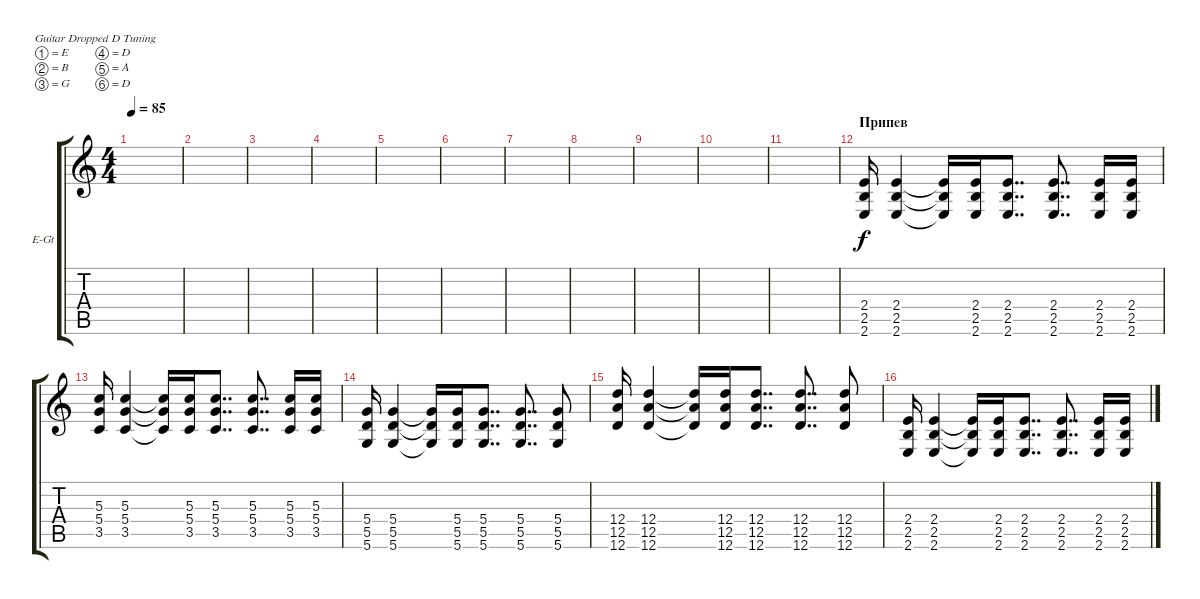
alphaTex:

\defaultSystemsLayout 4
\bracketExtendMode groupsimilarinstruments
\firstSystemTrackNameOrientation horizontal
\otherSystemsTrackNameOrientation horizontal
\track ("Electric Guitar" "E-Gt") {instrument distortionguitar}
\staff {score tabs}
\tuning (E4 B3 G3 D3 A2 D2)
\ts (4 4)
\tempo 85
\clef g2
\ks c
|
|
|
|
|
|
|
|
|
|
|
\section ("" "Припев")
(2.6 2.5 2.4).16 (2.6 2.5 2.4).4 (2.6{t} 2.5{t} 2.4{t}).16 (2.6 2.5 2.4).16 (2.6 2.5 2.4).8{dd} (2.6 2.5 2.4).8{dd} (2.6 2.5 2.4).16 (2.6 2.5 2.4).16 |
(3.5 5.4 5.3).16 (3.5 5.4 5.3).4 (3.5{t} 5.4{t} 5.3{t}).16 (3.5 5.4 5.3).16 (3.5 5.4 5.3).8{dd} (3.5 5.4 5.3).8{dd} (3.5 5.4 5.3).16 (3.5 5.4 5.3).16 |
(5.6 5.5 5.4).16 (5.6 5.5 5.4).4 (5.6{t} 5.5{t} 5.4{t}).16 (5.6 5.5 5.4).16 (5.6 5.5 5.4).8{dd} (5.6 5.5 5.4).8{dd} (5.6 5.5 5.4).8 |
(12.6 12.5 12.4).16 (12.6 12.5 12.4).4 (12.6{t} 12.5{t} 12.4{t}).16 (12.6 12.5 12.4).16 (12.6 12.5 12.4).8{dd} (12.6 12.5 12.4).8{dd} (12.6 12.5 12.4).8 |
(2.6 2.5 2.4).16 (2.6 2.5 2.4).4 (2.6{t} 2.5{t} 2.4{t}).16 (2.6 2.5 2.4).16 (2.6 2.5 2.4).8{dd} (2.6 2.5 2.4).8{dd} (2.6 2.5 2.4).16 (2.6 2.5 2.4).16
